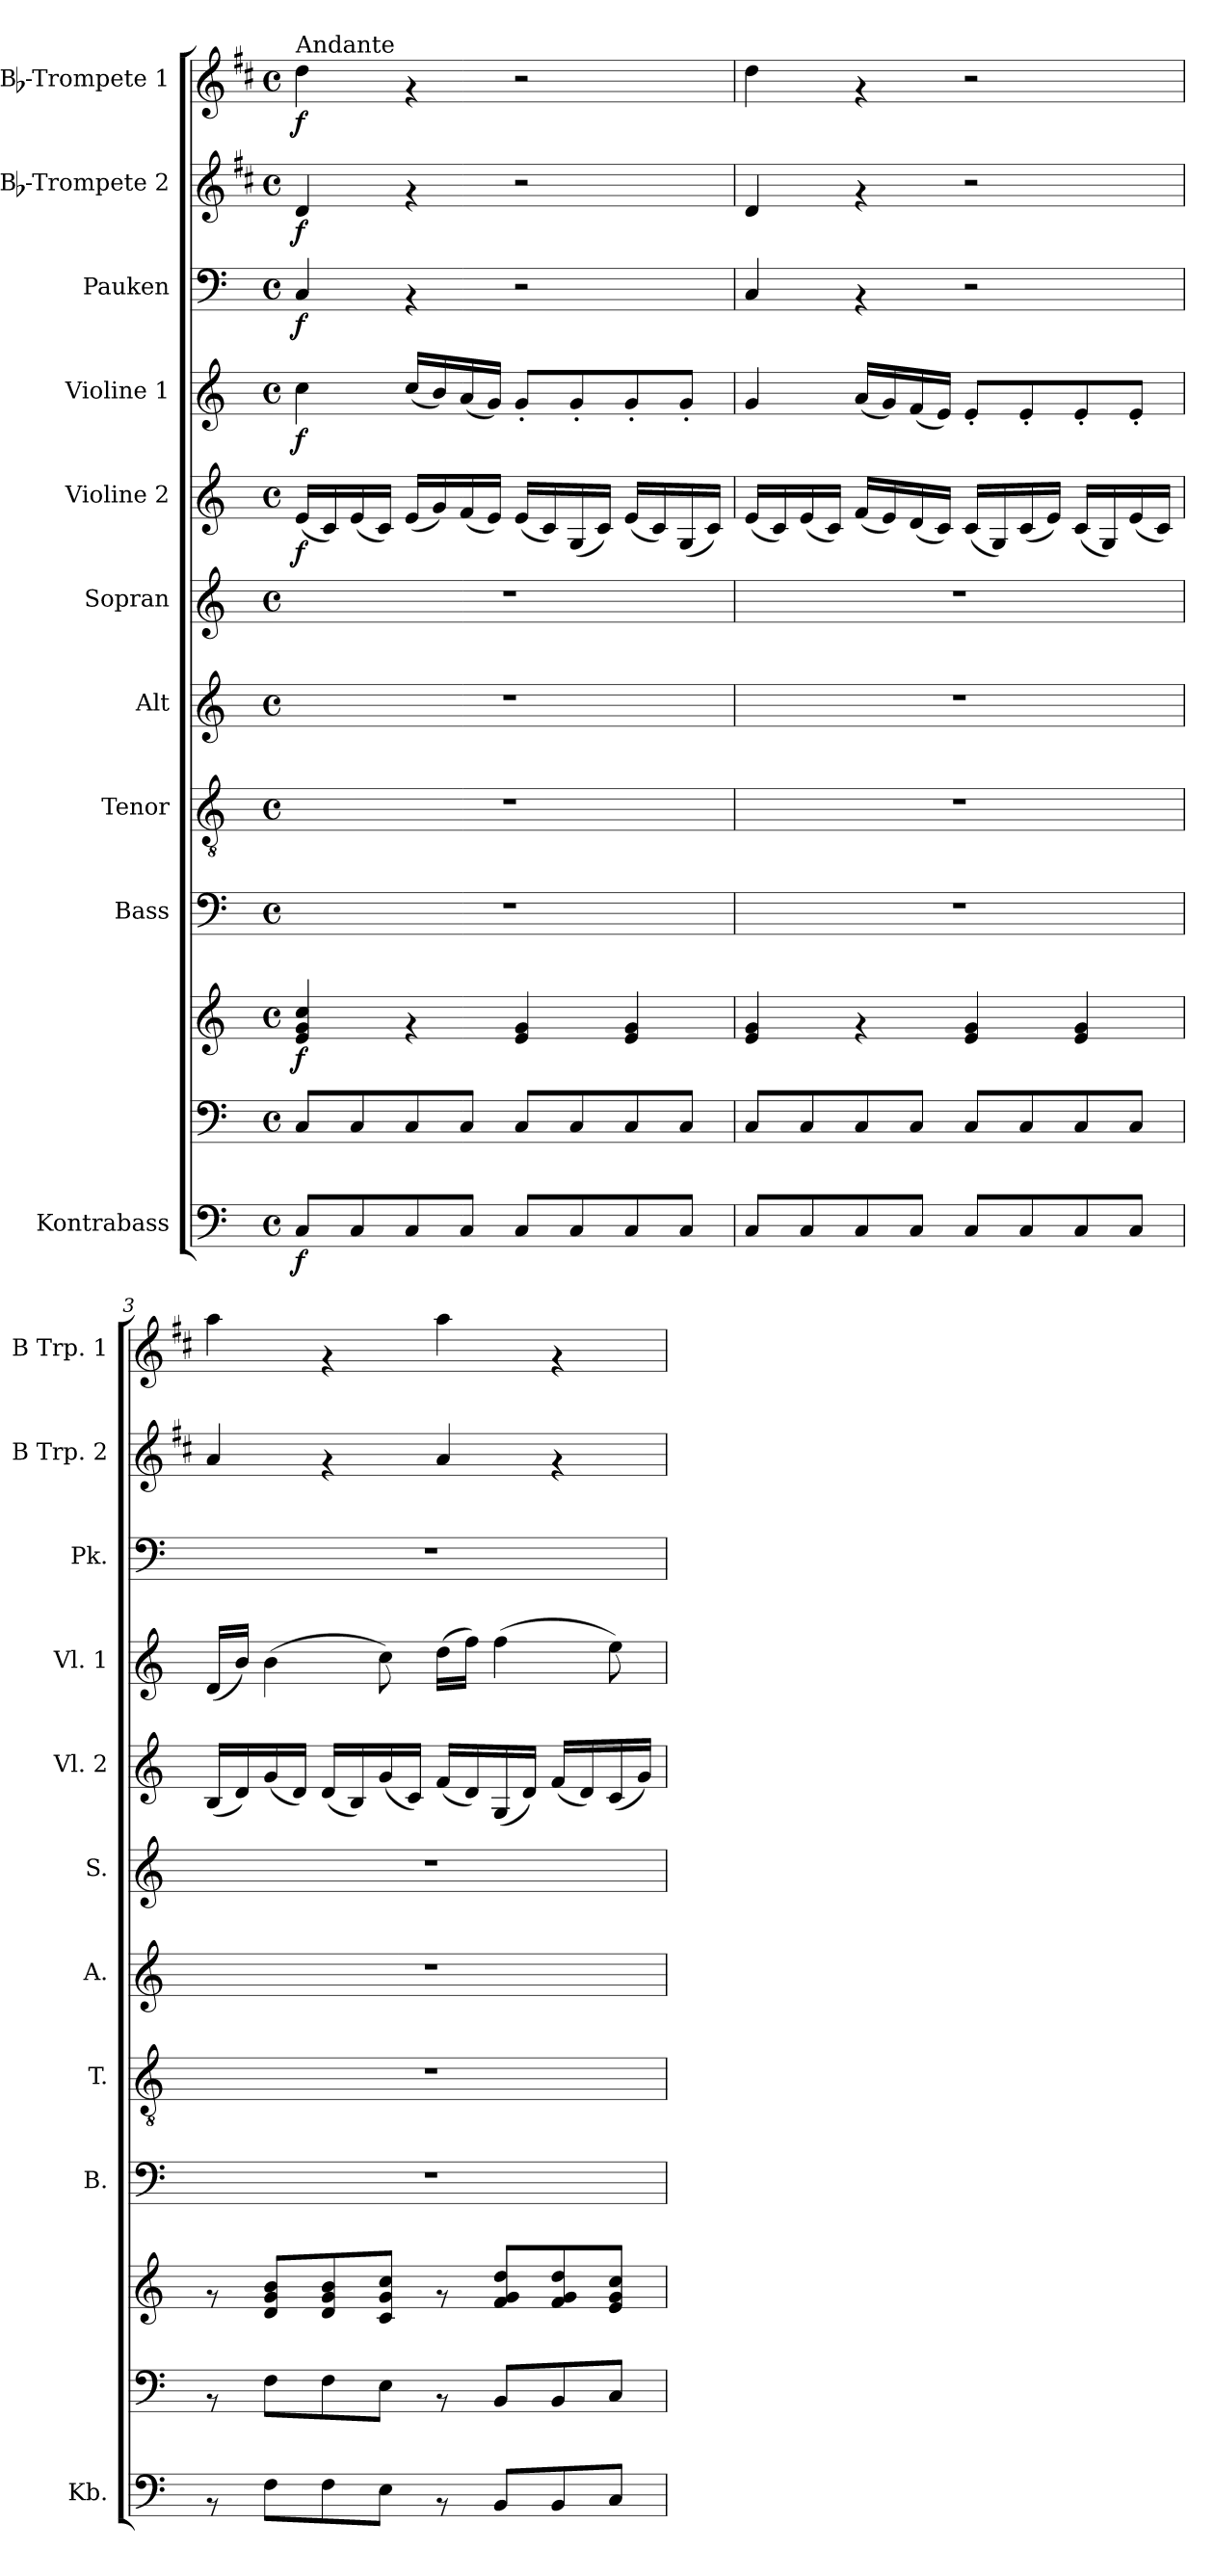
**kern	**dynam	**kern	**kern	**dynam	**kern	**kern	**kern	**kern	**kern	**dynam	**kern	**dynam	**kern	**dynam	**kern	**dynam	**kern	**dynam
*part11	*part11	*part10	*part10	*part10	*part9	*part8	*part7	*part6	*part5	*part5	*part4	*part4	*part3	*part3	*part2	*part2	*part1	*part1
*staff12	*staff12	*staff11	*staff10	*staff10/11	*staff9	*staff8	*staff7	*staff6	*staff5	*staff5	*staff4	*staff4	*staff3	*staff3	*staff2	*staff2	*staff1	*staff1
*I"Kontrabass	*	*	*	*	*I"Bass	*I"Tenor	*I"Alt	*I"Sopran	*I"Violine 2	*	*I"Violine 1	*	*I"Pauken	*	*I"Bb-Trompete 2	*	*I"Bb-Trompete 1	*
*I'Kb.	*	*	*	*	*I'B.	*I'T.	*I'A.	*I'S.	*I'Vl. 2	*	*I'Vl. 1	*	*I'Pk.	*	*I'B Trp. 2	*	*I'B Trp. 1	*
*clefF4	*	*clefF4	*clefG2	*	*clefF4	*clefGv2	*clefG2	*clefG2	*clefG2	*	*clefG2	*	*clefF4	*	*clefG2	*	*clefG2	*
*	*	*	*	*	*	*	*	*	*	*	*	*	*	*	*ITrd1c2	*	*ITrd1c2	*
*k[]	*	*k[]	*k[]	*	*k[]	*k[]	*k[]	*k[]	*k[]	*	*k[]	*	*k[]	*	*k[]	*	*k[]	*
*C:	*	*C:	*C:	*	*C:	*C:	*C:	*C:	*C:	*	*C:	*	*C:	*	*C:	*	*C:	*
*M4/4	*	*M4/4	*M4/4	*	*M4/4	*M4/4	*M4/4	*M4/4	*M4/4	*	*M4/4	*	*M4/4	*	*M4/4	*	*M4/4	*
*met(c)	*	*met(c)	*met(c)	*	*met(c)	*met(c)	*met(c)	*met(c)	*met(c)	*	*met(c)	*	*met(c)	*	*met(c)	*	*met(c)	*
=1	=1	=1	=1	=1	=1	=1	=1	=1	=1	=1	=1	=1	=1	=1	=1	=1	=1	=1
!	!	!	!	!	!	!	!	!	!	!	!	!	!	!	!	!	!LO:TX:a:t=Andante	!
!	!LO:DY:b	!	!	!LO:DY:b	!	!	!	!	!	!LO:DY:b	!	!LO:DY:b	!	!LO:DY:b	!	!LO:DY:b	!	!LO:DY:b
8C/L	f	8C/L	4e/ 4g/ 4cc/	f	1r	1r	1r	1r	(<16e/LL	f	4cc\	f	4C/	f	4c/	f	4cc\	f
.	.	.	.	.	.	.	.	.	16c/)	.	.	.	.	.	.	.	.	.
8C/	.	8C/	.	.	.	.	.	.	(<16e/	.	.	.	.	.	.	.	.	.
.	.	.	.	.	.	.	.	.	16c/JJ)	.	.	.	.	.	.	.	.	.
8C/	.	8C/	4rf	.	.	.	.	.	(<16e/LL	.	(<16cc/LL	.	4rAA	.	4rf	.	4rf	.
.	.	.	.	.	.	.	.	.	16g/)	.	16b/)	.	.	.	.	.	.	.
8C/J	.	8C/J	.	.	.	.	.	.	(<16f/	.	(<16a/	.	.	.	.	.	.	.
.	.	.	.	.	.	.	.	.	16e/JJ)	.	16g/JJ)	.	.	.	.	.	.	.
8C/L	.	8C/L	4e/ 4g/	.	.	.	.	.	(<16e/LL	.	8g'</L	.	2r	.	2r	.	2r	.
.	.	.	.	.	.	.	.	.	16c/)	.	.	.	.	.	.	.	.	.
8C/	.	8C/	.	.	.	.	.	.	(<16G/	.	8g'</	.	.	.	.	.	.	.
.	.	.	.	.	.	.	.	.	16c/JJ)	.	.	.	.	.	.	.	.	.
8C/	.	8C/	4e/ 4g/	.	.	.	.	.	(<16e/LL	.	8g'</	.	.	.	.	.	.	.
.	.	.	.	.	.	.	.	.	16c/)	.	.	.	.	.	.	.	.	.
8C/J	.	8C/J	.	.	.	.	.	.	(<16G/	.	8g'</J	.	.	.	.	.	.	.
.	.	.	.	.	.	.	.	.	16c/JJ)	.	.	.	.	.	.	.	.	.
=2	=2	=2	=2	=2	=2	=2	=2	=2	=2	=2	=2	=2	=2	=2	=2	=2	=2	=2
8C/L	.	8C/L	4e/ 4g/	.	1r	1r	1r	1r	(<16e/LL	.	4g/	.	4C/	.	4c/	.	4cc\	.
.	.	.	.	.	.	.	.	.	16c/)	.	.	.	.	.	.	.	.	.
8C/	.	8C/	.	.	.	.	.	.	(<16e/	.	.	.	.	.	.	.	.	.
.	.	.	.	.	.	.	.	.	16c/JJ)	.	.	.	.	.	.	.	.	.
8C/	.	8C/	4rf	.	.	.	.	.	(<16f/LL	.	(<16a/LL	.	4rAA	.	4rf	.	4rf	.
.	.	.	.	.	.	.	.	.	16e/)	.	16g/)	.	.	.	.	.	.	.
8C/J	.	8C/J	.	.	.	.	.	.	(<16d/	.	(<16f/	.	.	.	.	.	.	.
.	.	.	.	.	.	.	.	.	16c/JJ)	.	16e/JJ)	.	.	.	.	.	.	.
8C/L	.	8C/L	4e/ 4g/	.	.	.	.	.	(<16c/LL	.	8e'</L	.	2r	.	2r	.	2r	.
.	.	.	.	.	.	.	.	.	16G/)	.	.	.	.	.	.	.	.	.
8C/	.	8C/	.	.	.	.	.	.	(<16c/	.	8e'</	.	.	.	.	.	.	.
.	.	.	.	.	.	.	.	.	16e/JJ)	.	.	.	.	.	.	.	.	.
8C/	.	8C/	4e/ 4g/	.	.	.	.	.	(<16c/LL	.	8e'</	.	.	.	.	.	.	.
.	.	.	.	.	.	.	.	.	16G/)	.	.	.	.	.	.	.	.	.
8C/J	.	8C/J	.	.	.	.	.	.	(<16e/	.	8e'</J	.	.	.	.	.	.	.
.	.	.	.	.	.	.	.	.	16c/JJ)	.	.	.	.	.	.	.	.	.
=3	=3	=3	=3	=3	=3	=3	=3	=3	=3	=3	=3	=3	=3	=3	=3	=3	=3	=3
8rAA	.	8rAA	8rf	.	1r	1r	1r	1r	(<16B/LL	.	(<16d/LL	.	1r	.	4g/	.	4gg\	.
.	.	.	.	.	.	.	.	.	16d/)	.	16b/JJ)	.	.	.	.	.	.	.
8F\L	.	8F\L	8d/ 8g/ 8b/L	.	.	.	.	.	(<16g/	.	(>4b\	.	.	.	.	.	.	.
.	.	.	.	.	.	.	.	.	16d/JJ)	.	.	.	.	.	.	.	.	.
8F\	.	8F\	8d/ 8g/ 8b/	.	.	.	.	.	(<16d/LL	.	.	.	.	.	4rf	.	4rf	.
.	.	.	.	.	.	.	.	.	16B/)	.	.	.	.	.	.	.	.	.
8E\J	.	8E\J	8c/ 8g/ 8cc/J	.	.	.	.	.	(<16g/	.	8cc\)	.	.	.	.	.	.	.
.	.	.	.	.	.	.	.	.	16c/JJ)	.	.	.	.	.	.	.	.	.
8rAA	.	8rAA	8rf	.	.	.	.	.	(<16f/LL	.	(>16dd\LL	.	.	.	4g/	.	4gg\	.
.	.	.	.	.	.	.	.	.	16d/)	.	16ff\JJ)	.	.	.	.	.	.	.
8BB/L	.	8BB/L	8f/ 8g/ 8dd/L	.	.	.	.	.	(<16G/	.	(>4ff\	.	.	.	.	.	.	.
.	.	.	.	.	.	.	.	.	16d/JJ)	.	.	.	.	.	.	.	.	.
8BB/	.	8BB/	8f/ 8g/ 8dd/	.	.	.	.	.	(<16f/LL	.	.	.	.	.	4rf	.	4rf	.
.	.	.	.	.	.	.	.	.	16d/)	.	.	.	.	.	.	.	.	.
8C/J	.	8C/J	8e/ 8g/ 8cc/J	.	.	.	.	.	(<16c/	.	8ee\)	.	.	.	.	.	.	.
.	.	.	.	.	.	.	.	.	16g/JJ)	.	.	.	.	.	.	.	.	.
=	=	=	=	=	=	=	=	=	=	=	=	=	=	=	=	=	=	=
*-	*-	*-	*-	*-	*-	*-	*-	*-	*-	*-	*-	*-	*-	*-	*-	*-	*-	*-
